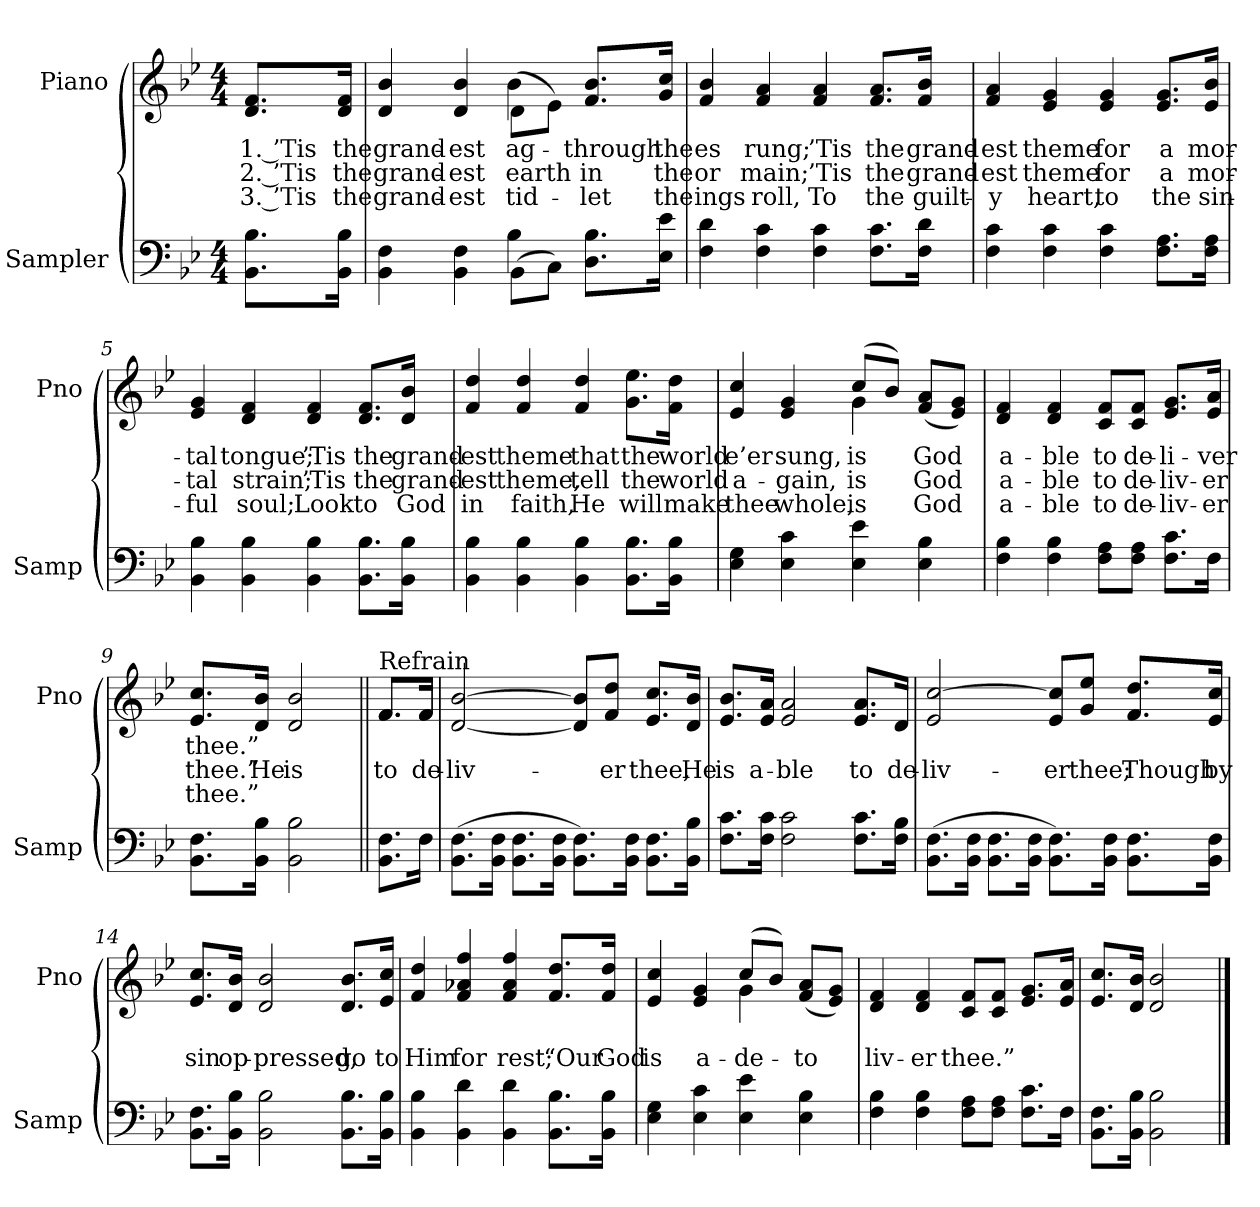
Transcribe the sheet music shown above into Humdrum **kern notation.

**kern	**kern	**text	**text	**text
*part2	*part1	*part1	*part1	*part1
*staff2	*staff1	*staff1	*staff1	*staff1
*I"Sampler	*I"Piano	*	*	*
*I'Samp	*I'Pno	*	*	*
*clefF4	*clefG2	*	*	*
*k[b-e-]	*k[b-e-]	*	*	*
*B-:	*B-:	*	*	*
*M4/4	*M4/4	*	*	*
=1	=1	=1	=1	=1
8.BB-\ 8.B-\L	8.d/ 8.f/L	1. ’Tis	2. ’Tis	3. ’Tis
16BB-\ 16B-\Jk	16d/ 16f/Jk	the	the	the
=2	=2	=2	=2	=2
*^	*^	*	*	*
4BB-\ 4F\	2ryy	4d/ 4b-/	2ryy	grand-	grand-	grand-
4BB-\ 4F\	.	4d/ 4b-/	.	-est	-est	-est
(8BB-\L	4B-	(8d\L	4b-	ag-	earth	tid-
8C\J)	.	8e-\J)	.	.	.	.
8.D\ 8.B-\L	4ryy	8.f/ 8.b-/L	4ryy	through	in	let
16E-\ 16e-\Jk	.	16g/ 16cc/Jk	.	the	the	the
*v	*v	*	*	*	*	*
*	*v	*v	*	*	*
=3	=3	=3	=3	=3
4F\ 4d\	4f/ 4b-/	-es	or	-ings
4F\ 4c\	4f/ 4a/	rung;	main;	roll,
4F\ 4c\	4f/ 4a/	’Tis	’Tis	To
8.F\ 8.c\L	8.f/ 8.a/L	the	the	the
16F\ 16d\Jk	16f/ 16b-/Jk	grand-	grand-	guilt-
=4	=4	=4	=4	=4
4F\ 4c\	4f/ 4a/	-est	-est	-y
4F\ 4c\	4e-/ 4g/	theme	theme	heart,
4F\ 4c\	4e-/ 4g/	for	for	to
8.F\ 8.A\L	8.e-/ 8.g/L	a	a	the
16F\ 16A\Jk	16e-/ 16b-/Jk	mor-	mor-	sin-
=5	=5	=5	=5	=5
4BB-\ 4B-\	4e-/ 4g/	-tal	-tal	-ful
4BB-\ 4B-\	4d/ 4f/	tongue;	strain;	soul;
4BB-\ 4B-\	4d/ 4f/	’Tis	’Tis	Look
8.BB-\ 8.B-\L	8.d/ 8.f/L	the	the	to
16BB-\ 16B-\Jk	16d/ 16b-/Jk	grand-	grand-	God
=6	=6	=6	=6	=6
4BB-\ 4B-\	4f/ 4dd/	-est	-est	in
4BB-\ 4B-\	4f/ 4dd/	theme	theme,	faith,
4BB-\ 4B-\	4f/ 4dd/	that	tell	He
8.BB-\ 8.B-\L	8.g\ 8.ee-\L	the	the	will
16BB-\ 16B-\Jk	16f\ 16dd\Jk	world	world	make
=7	=7	=7	=7	=7
*	*^	*	*	*
4E-\ 4G\	4e-/ 4cc/	2ryy	e’er	a-	thee
4E-\ 4c\	4e-/ 4g/	.	sung,	-gain,	whole,
4E-\ 4e-\	(8cc/L	4g	is	is	is
.	8b-/J)	.	.	.	.
4E-\ 4B-\	(8f/ 8a/L	4ryy	God	God	God
.	8e-/ 8g/J)	.	.	.	.
*	*v	*v	*	*	*
=8	=8	=8	=8	=8
4F\ 4B-\	4d/ 4f/	a-	a-	a-
4F\ 4B-\	4d/ 4f/	-ble	-ble	-ble
8F\ 8A\L	8c/ 8f/L	to	to	to
8F\ 8A\J	8c/ 8f/J	de-	de-	de-
8.F\ 8.c\L	8.e-/ 8.g/L	-li-	-liv-	-liv-
16F\Jk	16e-/ 16a/Jk	-ver	-er	-er
=9	=9	=9	=9	=9
8.BB-\ 8.F\L	8.e-/ 8.cc/L	thee.”	thee.”	thee.”
16BB-\ 16B-\Jk	16d/ 16b-/Jk	.	He	.
2BB-\ 2B-\	2d/ 2b-/	.	is	.
=10||	=10||	=10||	=10||	=10||
*	*^	*	*	*
!	!LO:TX:t=Refrain	!	!	!	!
8.BB-\ 8.F\L	8.f/L	8.f/L	.	to	.
16F\Jk	16f/Jk	16f/Jk	.	de-	.
*	*v	*v	*	*	*
=11	=11	=11	=11	=11
(8.BB-\ 8.F\L	[2d/ [2b-/	.	-liv-	.
16BB-\ 16F\Jk	.	.	.	.
8.BB-\ 8.F\L	.	.	.	.
16BB-\ 16F\Jk	.	.	.	.
8.BB-\ 8.F\L)	8d]/ 8b-]/L	.	.	.
.	8f/ 8dd/J	.	-er	.
16BB-\ 16F\Jk	.	.	.	.
8.BB-\ 8.F\L	8.e-/ 8.cc/L	.	thee,	.
16BB-\ 16B-\Jk	16d/ 16b-/Jk	.	He	.
=12	=12	=12	=12	=12
8.F\ 8.c\L	8.e-/ 8.b-/L	.	is	.
16F\ 16c\Jk	16e-/ 16a/Jk	.	a-	.
2F\ 2c\	2e-/ 2a/	.	-ble	.
8.F\ 8.c\L	8.e-/ 8.a/L	.	to	.
16F\ 16B-\Jk	16d/Jk	.	de-	.
=13	=13	=13	=13	=13
(8.BB-\ 8.F\L	2e-/ [2cc/	.	-liv-	.
16BB-\ 16F\Jk	.	.	.	.
8.BB-\ 8.F\L	.	.	.	.
16BB-\ 16F\Jk	.	.	.	.
8.BB-\ 8.F\L)	8e-/ 8cc]/L	.	-er	.
.	8g/ 8ee-/J	.	thee;	.
16BB-\ 16F\Jk	.	.	.	.
8.BB-\ 8.F\L	8.f/ 8.dd/L	.	Though	.
16BB-\ 16F\Jk	16e-/ 16cc/Jk	.	by	.
=14	=14	=14	=14	=14
8.BB-\ 8.F\L	8.e-/ 8.cc/L	.	sin	.
16BB-\ 16B-\Jk	16d/ 16b-/Jk	.	op-	.
2BB-\ 2B-\	2d/ 2b-/	.	-pressed,	.
8.BB-\ 8.B-\L	8.d/ 8.b-/L	.	go	.
16BB-\ 16B-\Jk	16e-/ 16cc/Jk	.	to	.
=15	=15	=15	=15	=15
4BB-\ 4B-\	4f/ 4dd/	.	Him	.
4BB-\ 4d\	4f/ 4a-X/ 4ff/	.	for	.
4BB-\ 4d\	4f/ 4a-/ 4ff/	.	rest;	.
8.BB-\ 8.B-\L	8.f/ 8.dd/L	.	“Our	.
16BB-\ 16B-\Jk	16f/ 16dd/Jk	.	God	.
=16	=16	=16	=16	=16
*	*^	*	*	*
4E-\ 4G\	4e-/ 4cc/	2ryy	.	is	.
4E-\ 4c\	4e-/ 4g/	.	.	a-	.
4E-\ 4e-\	(8cc/L	4g	.	de-	.
.	8b-/J)	.	.	.	.
4E-\ 4B-\	(8f/ 8a/L	4ryy	.	to	.
.	8e-/ 8g/J)	.	.	.	.
*	*v	*v	*	*	*
=17	=17	=17	=17	=17
4F\ 4B-\	4d/ 4f/	.	-liv-	.
4F\ 4B-\	4d/ 4f/	.	-er	.
8F\ 8A\L	8c/ 8f/L	.	thee.”	.
8F\ 8A\J	8c/ 8f/J	.	.	.
8.F\ 8.c\L	8.e-/ 8.g/L	.	.	.
16F\Jk	16e-/ 16a/Jk	.	.	.
=18	=18	=18	=18	=18
8.BB-\ 8.F\L	8.e-/ 8.cc/L	.	.	.
16BB-\ 16B-\Jk	16d/ 16b-/Jk	.	.	.
2BB-\ 2B-\	2d/ 2b-/	.	.	.
==	==	==	==	==
*-	*-	*-	*-	*-
